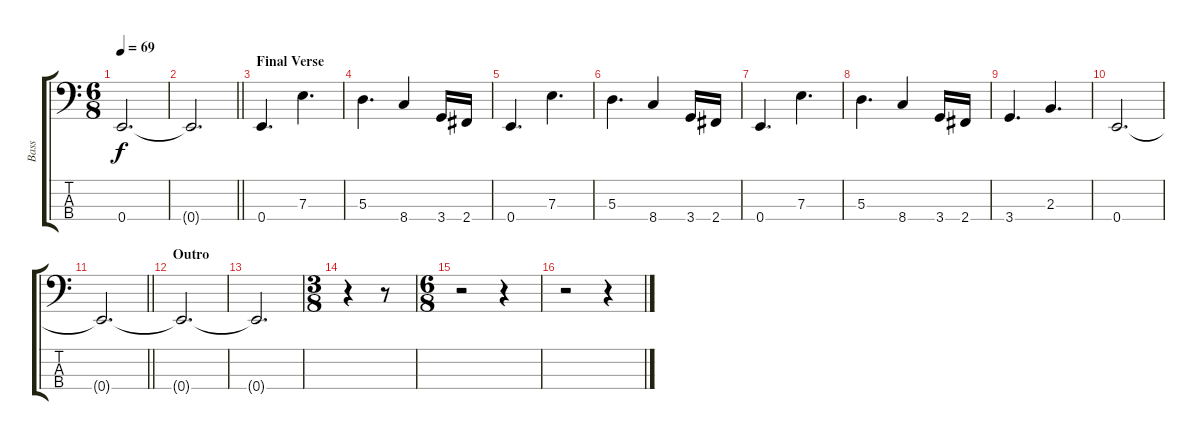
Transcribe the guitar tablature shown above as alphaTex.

\track ("Bass" "Bass") {instrument electricbasspick}
\staff {score tabs}
\tuning (G2 D2 A1 E1) {hide}
\ts (6 8)
\tempo 69
\clef f4
\ks c
0.4{t}.2{d dy f} |
\barLineRight lightlight
0.4{t}.2{d} |
\section ("" "Final Verse ")
0.4.4{d} 7.3.4{d} |
5.3.4{d} 8.4.4 3.4.16 2.4.16 |
0.4.4{d} 7.3.4{d} |
5.3.4{d} 8.4.4 3.4.16 2.4.16 |
0.4.4{d} 7.3.4{d} |
5.3.4{d} 8.4.4 3.4.16 2.4.16 |
3.4.4{d} 2.3.4{d} |
0.4.2{d} |
\barLineRight lightlight
0.4{t}.2{d} |
\section ("" "Outro")
0.4{t}.2{d} |
0.4{t}.2{d} |
\ts (3 8)
r.4 r.8 |
\ts (6 8)
r.2 r.4 |
r.2 r.4
